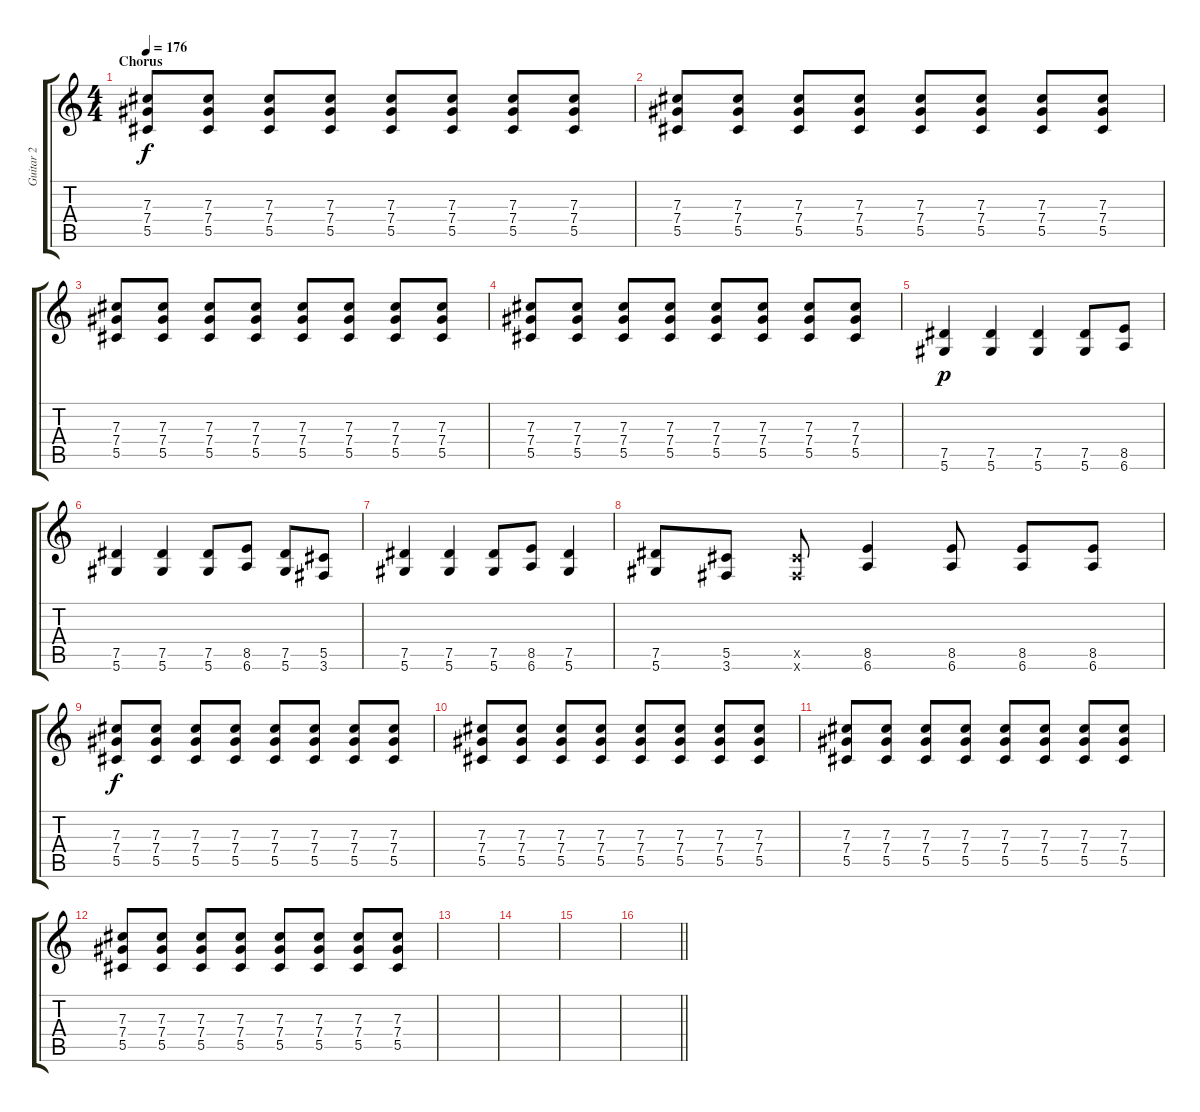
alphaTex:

\track ("Guitar 2" "Guitar 2") {instrument overdrivenguitar}
\staff {score tabs}
\tuning (Eb4 Bb3 Gb3 Db3 Ab2 Eb2) {hide}
\ts (4 4)
\section ("" "Chorus")
\tempo 176
\clef g2
\ks c
(7.3 7.4 5.5).8{dy f} (7.3 7.4 5.5).8 (7.3 7.4 5.5).8 (7.3 7.4 5.5).8 (7.3 7.4 5.5).8 (7.3 7.4 5.5).8 (7.3 7.4 5.5).8 (7.3 7.4 5.5).8 |
(7.3 7.4 5.5).8 (7.3 7.4 5.5).8 (7.3 7.4 5.5).8 (7.3 7.4 5.5).8 (7.3 7.4 5.5).8 (7.3 7.4 5.5).8 (7.3 7.4 5.5).8 (7.3 7.4 5.5).8 |
(7.3 7.4 5.5).8 (7.3 7.4 5.5).8 (7.3 7.4 5.5).8 (7.3 7.4 5.5).8 (7.3 7.4 5.5).8 (7.3 7.4 5.5).8 (7.3 7.4 5.5).8 (7.3 7.4 5.5).8 |
(7.3 7.4 5.5).8 (7.3 7.4 5.5).8 (7.3 7.4 5.5).8 (7.3 7.4 5.5).8 (7.3 7.4 5.5).8 (7.3 7.4 5.5).8 (7.3 7.4 5.5).8 (7.3 7.4 5.5).8 |
(7.5 5.6).4{dy p} (7.5 5.6).4 (7.5 5.6).4 (7.5 5.6).8 (8.5 6.6).8 |
(7.5 5.6).4 (7.5 5.6).4 (7.5 5.6).8 (8.5 6.6).8 (7.5 5.6).8 (5.5 3.6).8 |
(7.5 5.6).4 (7.5 5.6).4 (7.5 5.6).8 (8.5 6.6).8 (7.5 5.6).4 |
(7.5 5.6).8 (5.5 3.6).8 (5.5{x} 3.6{x}).8 (8.5 6.6).4 (8.5 6.6).8 (8.5 6.6).8 (8.5 6.6).8 |
(7.3 7.4 5.5).8{dy f} (7.3 7.4 5.5).8 (7.3 7.4 5.5).8 (7.3 7.4 5.5).8 (7.3 7.4 5.5).8 (7.3 7.4 5.5).8 (7.3 7.4 5.5).8 (7.3 7.4 5.5).8 |
(7.3 7.4 5.5).8 (7.3 7.4 5.5).8 (7.3 7.4 5.5).8 (7.3 7.4 5.5).8 (7.3 7.4 5.5).8 (7.3 7.4 5.5).8 (7.3 7.4 5.5).8 (7.3 7.4 5.5).8 |
(7.3 7.4 5.5).8 (7.3 7.4 5.5).8 (7.3 7.4 5.5).8 (7.3 7.4 5.5).8 (7.3 7.4 5.5).8 (7.3 7.4 5.5).8 (7.3 7.4 5.5).8 (7.3 7.4 5.5).8 |
(7.3 7.4 5.5).8 (7.3 7.4 5.5).8 (7.3 7.4 5.5).8 (7.3 7.4 5.5).8 (7.3 7.4 5.5).8 (7.3 7.4 5.5).8 (7.3 7.4 5.5).8 (7.3 7.4 5.5).8 |
|
|
|
\barLineRight lightlight
